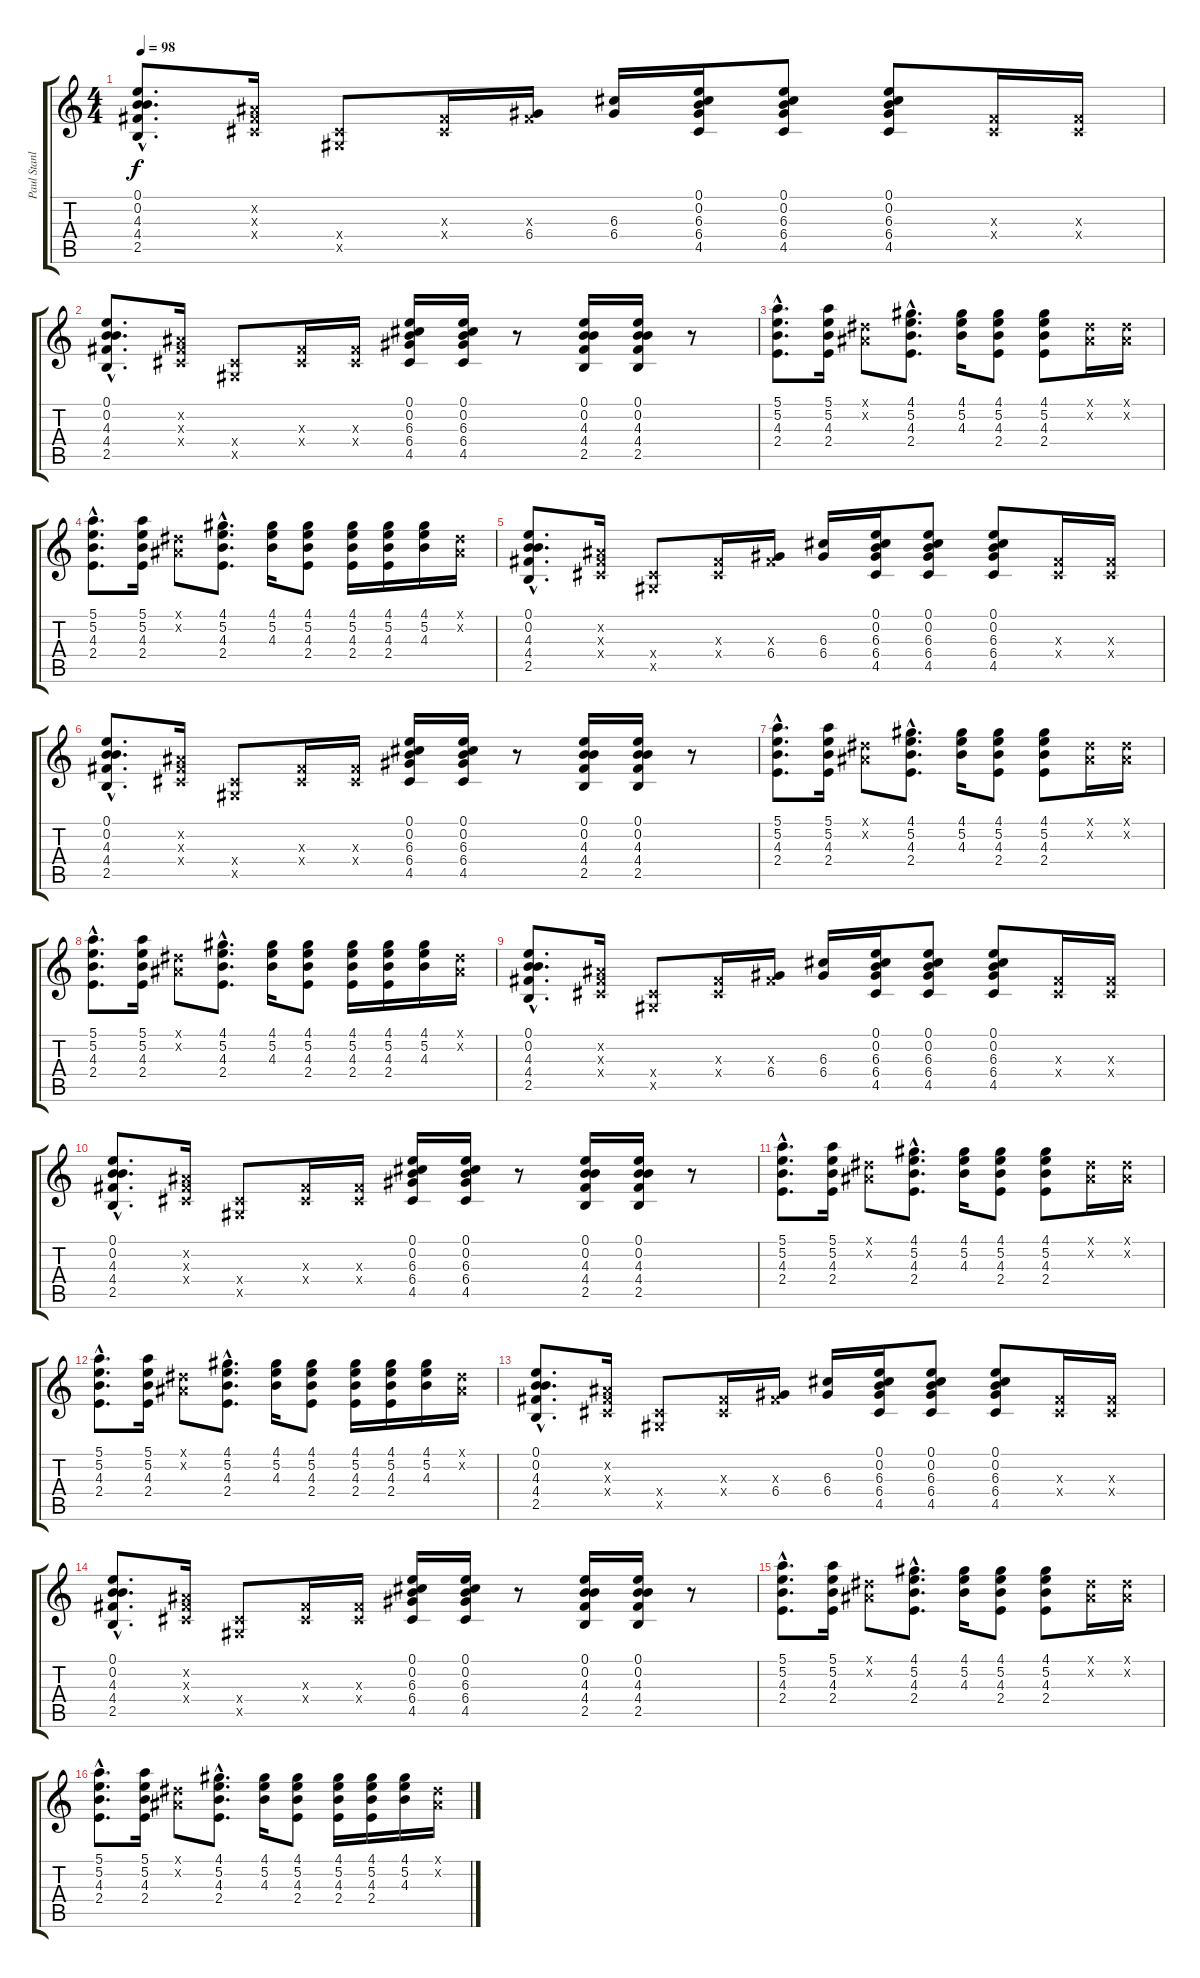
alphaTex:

\track ("Paul Stanley " "Paul Stanl") {instrument acousticguitarsteel}
\staff {score tabs}
\tuning (E4 B3 G3 D3 A2 E2) {hide}
\ts (4 4)
\tempo 98
\clef g2
\ks c
(0.1{hac} 0.2{hac} 4.3{hac} 4.4{hac} 2.5{hac}).8{d dy f} (-1.2{x} -1.3{x} -1.4{x}).16 (-1.4{x} -1.5{x}).8 (-1.3{x} -1.4{x}).16 (-1.3{x} 6.4).16 (6.3 6.4).16 (0.1 0.2 6.3 6.4 4.5).16 (0.1 0.2 6.3 6.4 4.5).8 (0.1 0.2 6.3 6.4 4.5).8 (-1.3{x} -1.4{x}).16 (-1.3{x} -1.4{x}).16 |
(0.1{hac} 0.2{hac} 4.3{hac} 4.4{hac} 2.5{hac}).8{d} (-1.2{x} -1.3{x} -1.4{x}).16 (-1.4{x} -1.5{x}).8 (-1.3{x} -1.4{x}).16 (-1.3{x} -1.4{x}).16 (0.1 0.2 6.3 6.4 4.5).16 (0.1 0.2 6.3 6.4 4.5).16 r.8 (0.1 0.2 4.3 4.4 2.5).16 (0.1 0.2 4.3 4.4 2.5).16 r.8 |
(5.1{hac} 5.2{hac} 4.3{hac} 2.4{hac}).8{d} (5.1 5.2 4.3 2.4).16 (-1.1{x} -1.2{x}).8 (4.1{hac} 5.2{hac} 4.3{hac} 2.4{hac}).8{d} (4.1 5.2 4.3).16 (4.1 5.2 4.3 2.4).8 (4.1 5.2 4.3 2.4).8 (-1.1{x} -1.2{x}).16 (-1.1{x} -1.2{x}).16 |
(5.1{hac} 5.2{hac} 4.3{hac} 2.4{hac}).8{d} (5.1 5.2 4.3 2.4).16 (-1.1{x} -1.2{x}).8 (4.1{hac} 5.2{hac} 4.3{hac} 2.4{hac}).8{d} (4.1 5.2 4.3).16 (4.1 5.2 4.3 2.4).8 (4.1 5.2 4.3 2.4).16 (4.1 5.2 4.3 2.4).16 (4.1 5.2 4.3).16 (-1.1{x} -1.2{x}).16 |
(0.1{hac} 0.2{hac} 4.3{hac} 4.4{hac} 2.5{hac}).8{d} (-1.2{x} -1.3{x} -1.4{x}).16 (-1.4{x} -1.5{x}).8 (-1.3{x} -1.4{x}).16 (-1.3{x} 6.4).16 (6.3 6.4).16 (0.1 0.2 6.3 6.4 4.5).16 (0.1 0.2 6.3 6.4 4.5).8 (0.1 0.2 6.3 6.4 4.5).8 (-1.3{x} -1.4{x}).16 (-1.3{x} -1.4{x}).16 |
(0.1{hac} 0.2{hac} 4.3{hac} 4.4{hac} 2.5{hac}).8{d} (-1.2{x} -1.3{x} -1.4{x}).16 (-1.4{x} -1.5{x}).8 (-1.3{x} -1.4{x}).16 (-1.3{x} -1.4{x}).16 (0.1 0.2 6.3 6.4 4.5).16 (0.1 0.2 6.3 6.4 4.5).16 r.8 (0.1 0.2 4.3 4.4 2.5).16 (0.1 0.2 4.3 4.4 2.5).16 r.8 |
(5.1{hac} 5.2{hac} 4.3{hac} 2.4{hac}).8{d} (5.1 5.2 4.3 2.4).16 (-1.1{x} -1.2{x}).8 (4.1{hac} 5.2{hac} 4.3{hac} 2.4{hac}).8{d} (4.1 5.2 4.3).16 (4.1 5.2 4.3 2.4).8 (4.1 5.2 4.3 2.4).8 (-1.1{x} -1.2{x}).16 (-1.1{x} -1.2{x}).16 |
(5.1{hac} 5.2{hac} 4.3{hac} 2.4{hac}).8{d} (5.1 5.2 4.3 2.4).16 (-1.1{x} -1.2{x}).8 (4.1{hac} 5.2{hac} 4.3{hac} 2.4{hac}).8{d} (4.1 5.2 4.3).16 (4.1 5.2 4.3 2.4).8 (4.1 5.2 4.3 2.4).16 (4.1 5.2 4.3 2.4).16 (4.1 5.2 4.3).16 (-1.1{x} -1.2{x}).16 |
(0.1{hac} 0.2{hac} 4.3{hac} 4.4{hac} 2.5{hac}).8{d} (-1.2{x} -1.3{x} -1.4{x}).16 (-1.4{x} -1.5{x}).8 (-1.3{x} -1.4{x}).16 (-1.3{x} 6.4).16 (6.3 6.4).16 (0.1 0.2 6.3 6.4 4.5).16 (0.1 0.2 6.3 6.4 4.5).8 (0.1 0.2 6.3 6.4 4.5).8 (-1.3{x} -1.4{x}).16 (-1.3{x} -1.4{x}).16 |
(0.1{hac} 0.2{hac} 4.3{hac} 4.4{hac} 2.5{hac}).8{d} (-1.2{x} -1.3{x} -1.4{x}).16 (-1.4{x} -1.5{x}).8 (-1.3{x} -1.4{x}).16 (-1.3{x} -1.4{x}).16 (0.1 0.2 6.3 6.4 4.5).16 (0.1 0.2 6.3 6.4 4.5).16 r.8 (0.1 0.2 4.3 4.4 2.5).16 (0.1 0.2 4.3 4.4 2.5).16 r.8 |
(5.1{hac} 5.2{hac} 4.3{hac} 2.4{hac}).8{d} (5.1 5.2 4.3 2.4).16 (-1.1{x} -1.2{x}).8 (4.1{hac} 5.2{hac} 4.3{hac} 2.4{hac}).8{d} (4.1 5.2 4.3).16 (4.1 5.2 4.3 2.4).8 (4.1 5.2 4.3 2.4).8 (-1.1{x} -1.2{x}).16 (-1.1{x} -1.2{x}).16 |
(5.1{hac} 5.2{hac} 4.3{hac} 2.4{hac}).8{d} (5.1 5.2 4.3 2.4).16 (-1.1{x} -1.2{x}).8 (4.1{hac} 5.2{hac} 4.3{hac} 2.4{hac}).8{d} (4.1 5.2 4.3).16 (4.1 5.2 4.3 2.4).8 (4.1 5.2 4.3 2.4).16 (4.1 5.2 4.3 2.4).16 (4.1 5.2 4.3).16 (-1.1{x} -1.2{x}).16 |
(0.1{hac} 0.2{hac} 4.3{hac} 4.4{hac} 2.5{hac}).8{d} (-1.2{x} -1.3{x} -1.4{x}).16 (-1.4{x} -1.5{x}).8 (-1.3{x} -1.4{x}).16 (-1.3{x} 6.4).16 (6.3 6.4).16 (0.1 0.2 6.3 6.4 4.5).16 (0.1 0.2 6.3 6.4 4.5).8 (0.1 0.2 6.3 6.4 4.5).8 (-1.3{x} -1.4{x}).16 (-1.3{x} -1.4{x}).16 |
(0.1{hac} 0.2{hac} 4.3{hac} 4.4{hac} 2.5{hac}).8{d} (-1.2{x} -1.3{x} -1.4{x}).16 (-1.4{x} -1.5{x}).8 (-1.3{x} -1.4{x}).16 (-1.3{x} -1.4{x}).16 (0.1 0.2 6.3 6.4 4.5).16 (0.1 0.2 6.3 6.4 4.5).16 r.8 (0.1 0.2 4.3 4.4 2.5).16 (0.1 0.2 4.3 4.4 2.5).16 r.8 |
(5.1{hac} 5.2{hac} 4.3{hac} 2.4{hac}).8{d} (5.1 5.2 4.3 2.4).16 (-1.1{x} -1.2{x}).8 (4.1{hac} 5.2{hac} 4.3{hac} 2.4{hac}).8{d} (4.1 5.2 4.3).16 (4.1 5.2 4.3 2.4).8 (4.1 5.2 4.3 2.4).8 (-1.1{x} -1.2{x}).16 (-1.1{x} -1.2{x}).16 |
(5.1{hac} 5.2{hac} 4.3{hac} 2.4{hac}).8{d} (5.1 5.2 4.3 2.4).16 (-1.1{x} -1.2{x}).8 (4.1{hac} 5.2{hac} 4.3{hac} 2.4{hac}).8{d} (4.1 5.2 4.3).16 (4.1 5.2 4.3 2.4).8 (4.1 5.2 4.3 2.4).16 (4.1 5.2 4.3 2.4).16 (4.1 5.2 4.3).16 (-1.1{x} -1.2{x}).16
